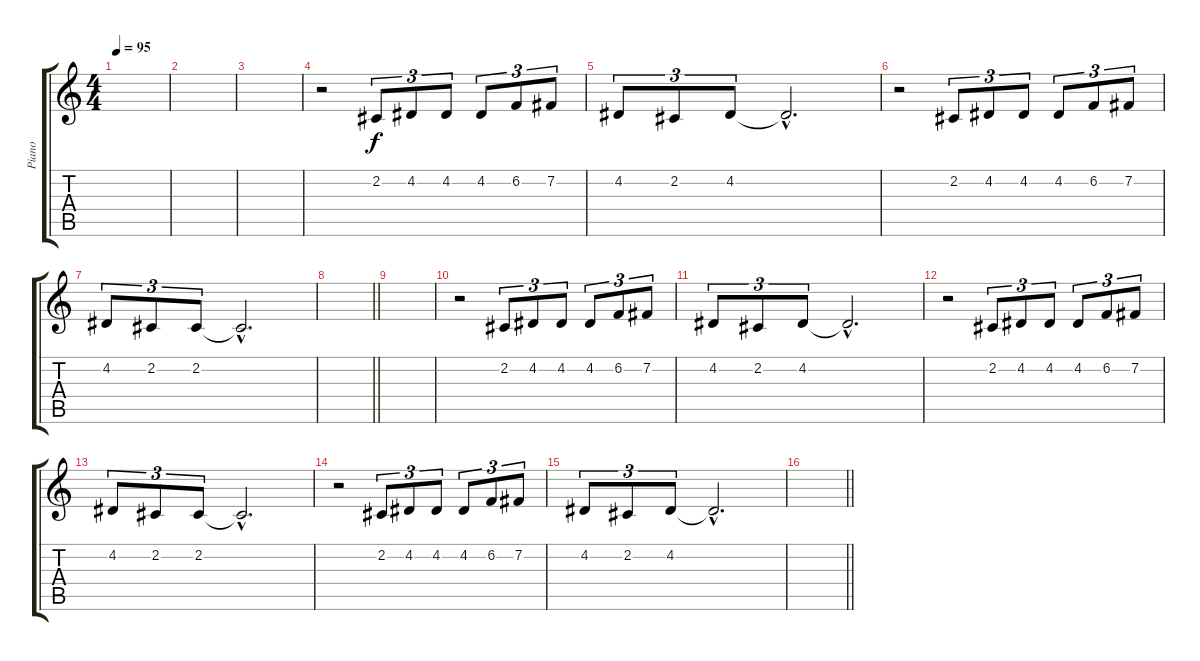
\track ("Piano" "Piano") {instrument acousticgrandpiano}
\staff {score tabs}
\tuning (E4 B3 G3 D3 A2 E2) {hide}
\ts (4 4)
\tempo 95
\clef g2
\ks c
|
|
|
r.2 2.2.8{tu (3 2)} 4.2.8{tu (3 2)} 4.2.8{tu (3 2)} 4.2.8{tu (3 2)} 6.2.8{tu (3 2)} 7.2.8{tu (3 2)} |
4.2.8{tu (3 2)} 2.2.8{tu (3 2)} 4.2.8{tu (3 2)} 4.2{hac t}.2{d} |
r.2 2.2.8{tu (3 2)} 4.2.8{tu (3 2)} 4.2.8{tu (3 2)} 4.2.8{tu (3 2)} 6.2.8{tu (3 2)} 7.2.8{tu (3 2)} |
4.2.8{tu (3 2)} 2.2.8{tu (3 2)} 2.2.8{tu (3 2)} 2.2{hac t}.2{d} |
\barLineRight lightlight
|
|
r.2 2.2.8{tu (3 2)} 4.2.8{tu (3 2)} 4.2.8{tu (3 2)} 4.2.8{tu (3 2)} 6.2.8{tu (3 2)} 7.2.8{tu (3 2)} |
4.2.8{tu (3 2)} 2.2.8{tu (3 2)} 4.2.8{tu (3 2)} 4.2{hac t}.2{d} |
r.2 2.2.8{tu (3 2)} 4.2.8{tu (3 2)} 4.2.8{tu (3 2)} 4.2.8{tu (3 2)} 6.2.8{tu (3 2)} 7.2.8{tu (3 2)} |
4.2.8{tu (3 2)} 2.2.8{tu (3 2)} 2.2.8{tu (3 2)} 2.2{hac t}.2{d} |
r.2 2.2.8{tu (3 2)} 4.2.8{tu (3 2)} 4.2.8{tu (3 2)} 4.2.8{tu (3 2)} 6.2.8{tu (3 2)} 7.2.8{tu (3 2)} |
4.2.8{tu (3 2)} 2.2.8{tu (3 2)} 4.2.8{tu (3 2)} 4.2{hac t}.2{d} |
\barLineRight lightlight
